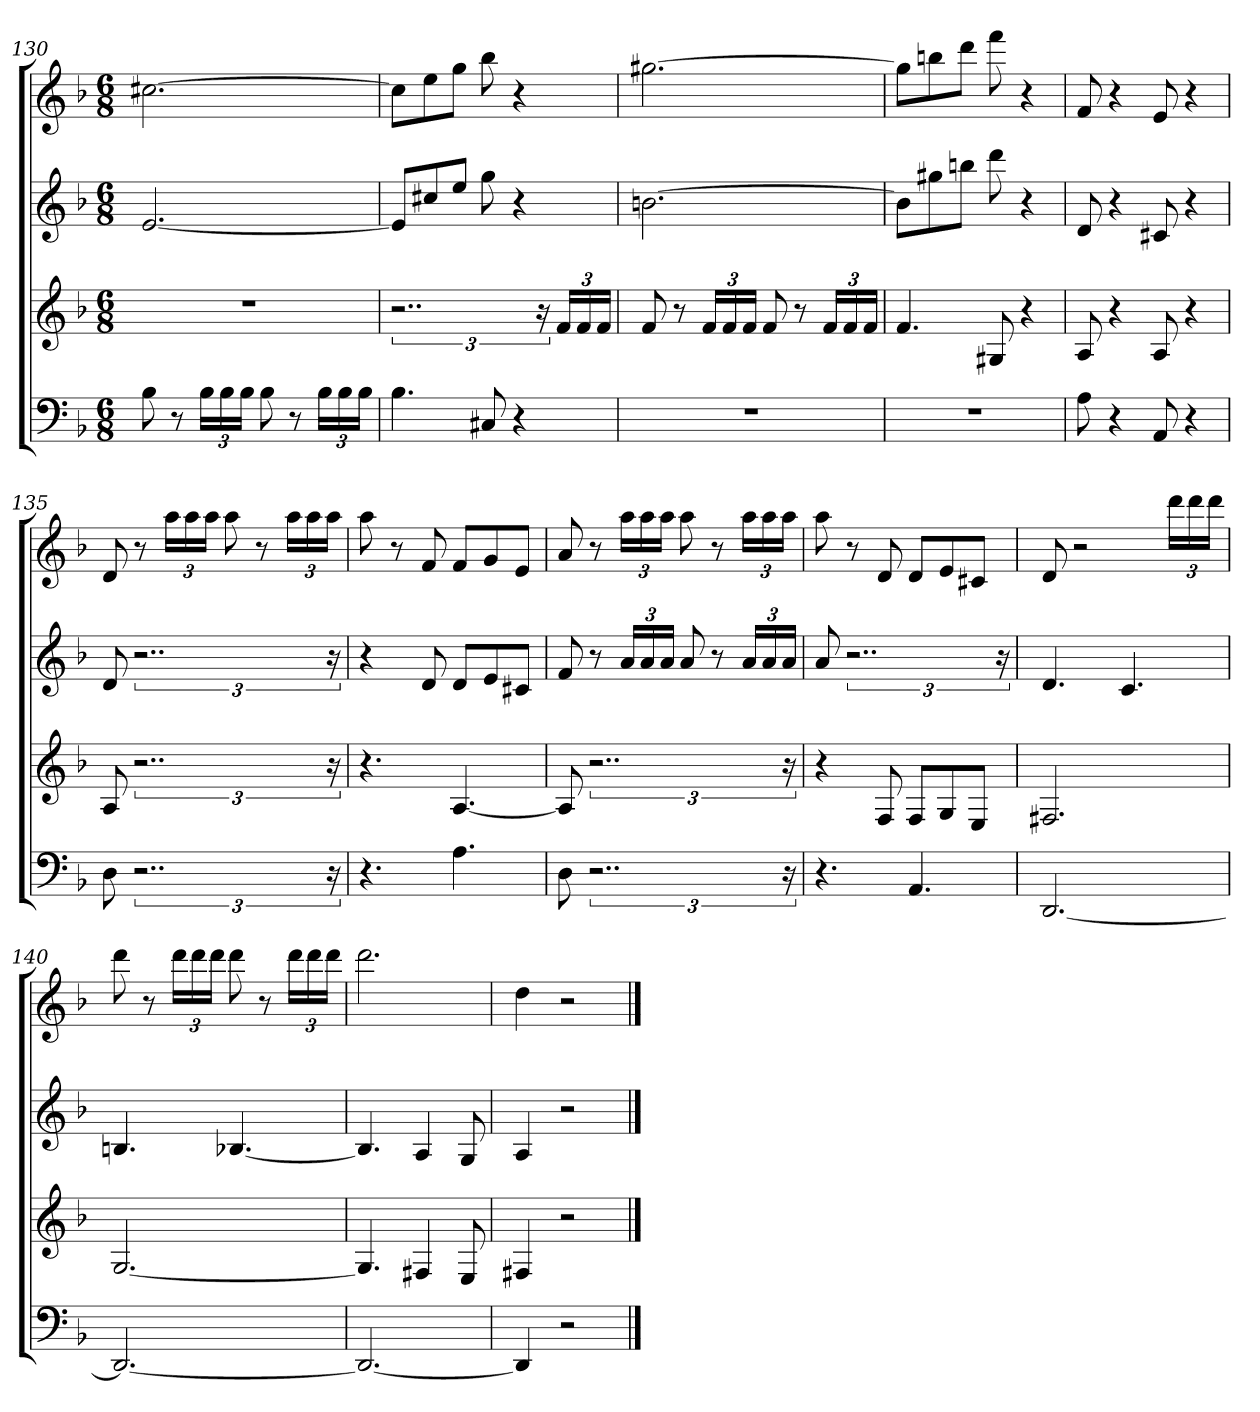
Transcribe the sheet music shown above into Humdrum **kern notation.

**kern	**kern	**kern	**kern
*part4	*part3	*part2	*part1
*staff4	*staff3	*staff2	*staff1
*k[b-]	*k[b-]	*k[b-]	*k[b-]
*d:	*d:	*d:	*d:
*M6/8	*M6/8	*M6/8	*M6/8
=130	=130	=130	=130
8B-	2.r	[2.e	[2.cc#X
8r	.	.	.
24B-LL	.	.	.
24B-	.	.	.
24B-JJ	.	.	.
8B-	.	.	.
8r	.	.	.
24B-LL	.	.	.
24B-	.	.	.
24B-JJ	.	.	.
=131	=131	=131	=131
4.B-	3..r	8eL]	8cc#L]
.	.	8cc#X	8ee
.	.	8eeJ	8ggJ
8C#X	.	8gg	8bb-
4r	.	4r	4r
.	24r	.	.
.	24fLL	.	.
.	24f	.	.
.	24fJJ	.	.
=132	=132	=132	=132
2.r	8f	[2.bn	[2.gg#X
.	8r	.	.
.	24fLL	.	.
.	24f	.	.
.	24fJJ	.	.
.	8f	.	.
.	8r	.	.
.	24fLL	.	.
.	24f	.	.
.	24fJJ	.	.
=133	=133	=133	=133
2.r	4.f	8bL]	8gg#L]
.	.	8gg#X	8bbn
.	.	8bbnJ	8dddJ
.	8G#X	8ddd	8fff
.	4r	4r	4r
=134	=134	=134	=134
8A	8A	8d	8f
4r	4r	4r	4r
8AA	8A	8c#X	8e
4r	4r	4r	4r
=135	=135	=135	=135
8D	8A	8d	8d
3..r	3..r	3..r	8r
.	.	.	24aaLL
.	.	.	24aa
.	.	.	24aaJJ
.	.	.	8aa
.	.	.	8r
.	.	.	24aaLL
.	.	.	24aa
24r	24r	24r	24aaJJ
=136	=136	=136	=136
4.r	4.r	4r	8aa
.	.	.	8r
.	.	8d	8f
4.A	[4.A	8dL	8fL
.	.	8e	8g
.	.	8c#XJ	8eJ
=137	=137	=137	=137
8D	8A]	8f	8a
3..r	3..r	8r	8r
.	.	24aLL	24aaLL
.	.	24a	24aa
.	.	24aJJ	24aaJJ
.	.	8a	8aa
.	.	8r	8r
.	.	24aLL	24aaLL
.	.	24a	24aa
24r	24r	24aJJ	24aaJJ
=138	=138	=138	=138
4.r	4r	8a	8aa
.	.	3..r	8r
.	8F	.	8d
4.AA	8FL	.	8dL
.	8G	.	8e
.	8EJ	.	8c#XJ
.	.	24r	.
=139	=139	=139	=139
[2.DD	2.F#X	4.d	8d
.	.	.	2r
.	.	4.c	.
.	.	.	24dddLL
.	.	.	24ddd
.	.	.	24dddJJ
=140	=140	=140	=140
2.DD_	[2.G	4.Bn	8ddd
.	.	.	8r
.	.	.	24dddLL
.	.	.	24ddd
.	.	.	24dddJJ
.	.	[4.B-X	8ddd
.	.	.	8r
.	.	.	24dddLL
.	.	.	24ddd
.	.	.	24dddJJ
=141	=141	=141	=141
2.DD_	4.G]	4.B-]	2.ddd
.	4F#X	4A	.
.	8E	8G	.
=142	=142	=142	=142
4DD]	4F#X	4A	4dd
2r	2r	2r	2r
==	==	==	==
*-	*-	*-	*-
